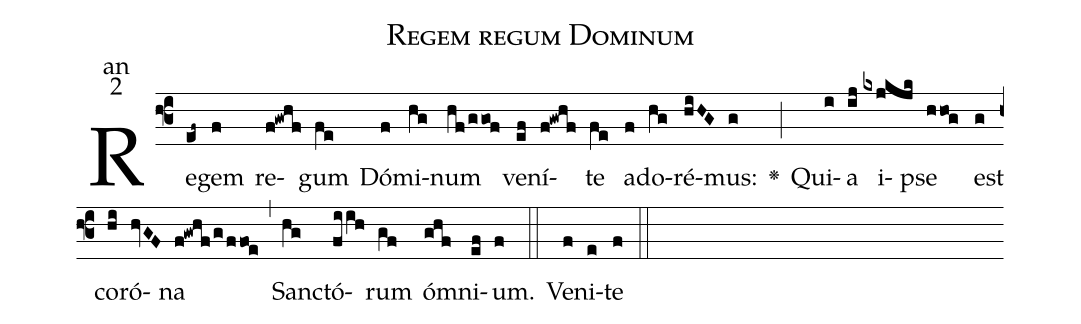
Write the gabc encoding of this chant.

name:Regem regum Dominum;
office-part:an;
mode:2;
%%
(f3)Re(ef~)gem(f) re(f!gwhf)gum(fe) Dó(f)mi(hg)num(hf/ggof) ve(ef)ní(f!gwhf)te(fe) a(f)do(hg)ré(hiHG)mus:(g) <v>\greheightstar</v>(;) Qui(i)a(ij) i(kxjkjk)pse(hhog) est(g) co(hi)ró(hvGF)na(f!gwhf/g/ffoe) (,) San(hg)ctó(fiih)rum(gf) óm(ghf)ni(ef)um.(f) (::) Ve(f)ni(e)te(f) (::)
